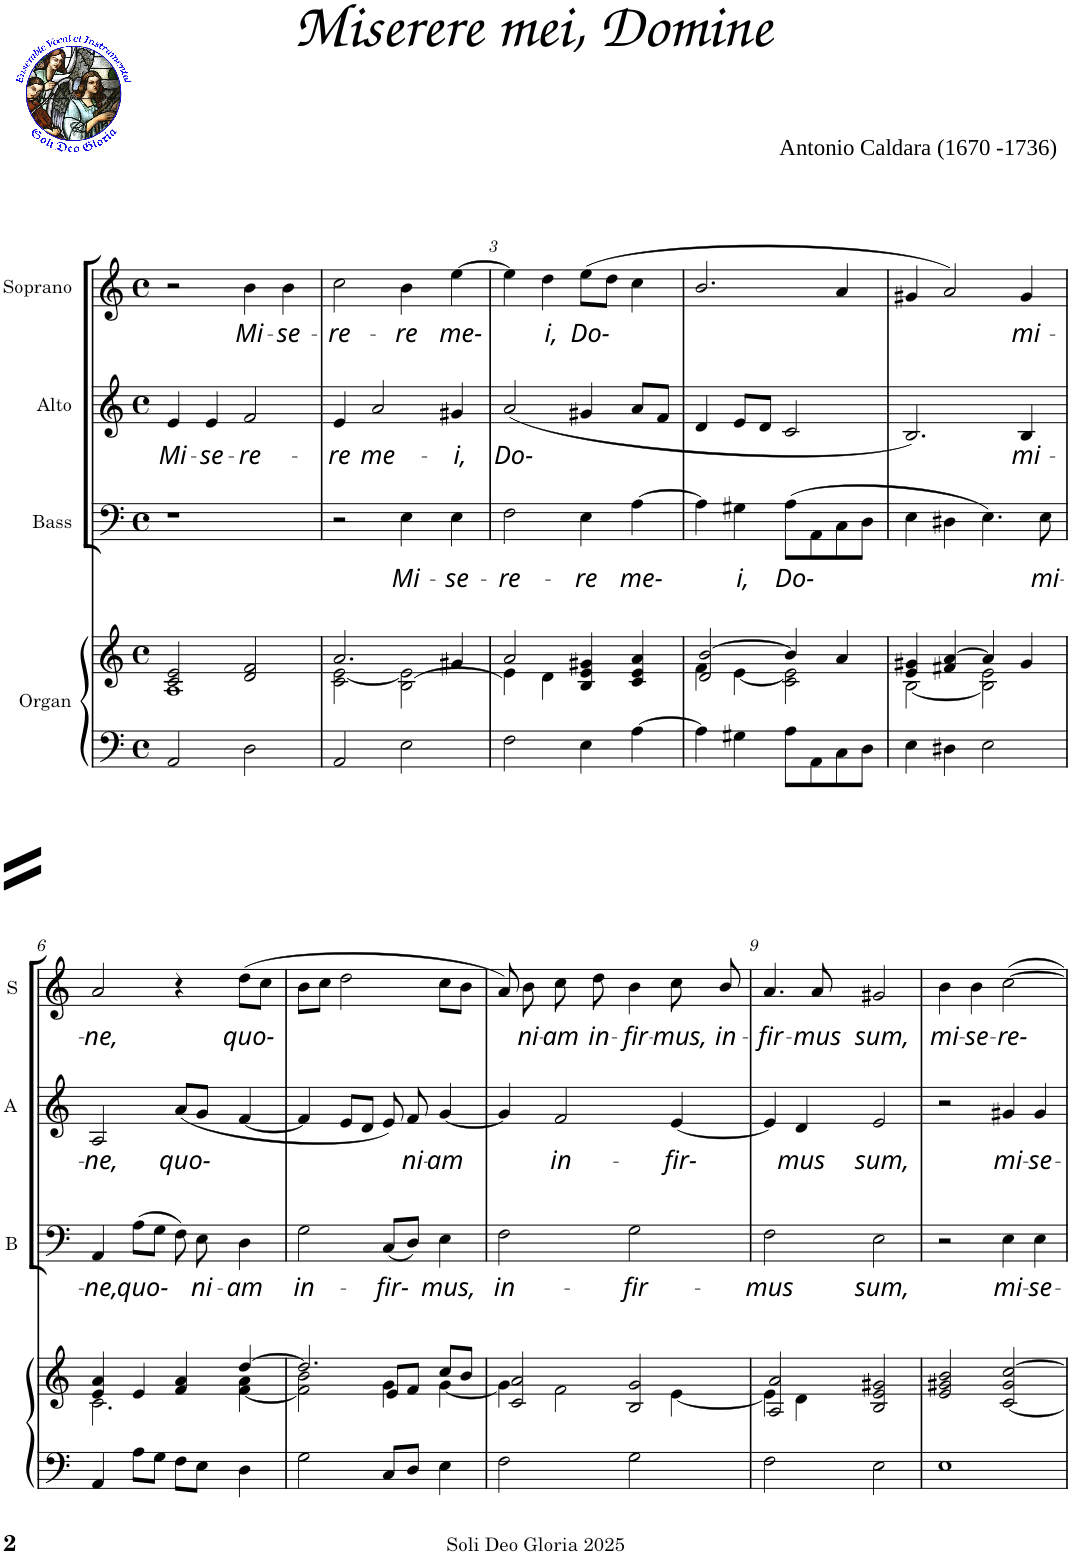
**kern	**kern	**kern	**text	**kern	**text	**kern	**text
*part4	*part4	*part3	*part3	*part2	*part2	*part1	*part1
*staff5	*staff4	*staff3	*staff3	*staff2	*staff2	*staff1	*staff1
*I"Organ	*	*I"Bass	*	*I"Alto	*	*I"Soprano	*
*	*	*I'B	*	*I'A	*	*I'S	*
*clefF4	*clefG2	*clefF4	*	*clefG2	*	*clefG2	*
*k[]	*k[]	*k[]	*	*k[]	*	*k[]	*
*M4/4	*M4/4	*M4/4	*	*M4/4	*	*M4/4	*
*met(c)	*met(c)	*met(c)	*	*met(c)	*	*met(c)	*
=1	=1	=1	=1	=1	=1	=1	=1
*	*^	*	*	*	*	*	*
!	!	!	!	!	!	!LO:LY:b	!	!
2AA/	2c/ 2e/	1A	1r	.	4e/	Mi-	2r	.
!	!	!	!	!	!	!LO:LY:b	!	!
.	.	.	.	.	4e/	-se-	.	.
!	!	!	!	!	!	!LO:LY:b	!	!LO:LY:b
2D\	2d/ 2f/	.	.	.	2f/	-re-	4b\	Mi-
!	!	!	!	!	!	!	!	!LO:LY:b
.	.	.	.	.	.	.	4b\	-se-
=2	=2	=2	=2	=2	=2	=2	=2	=2
!	!	!	!	!	!	!LO:LY:b	!	!LO:LY:b
2AA/	2.a/	2c\ [2e\	2r	.	4e/	-re	2cc\	-re-
!	!	!	!	!	!	!LO:LY:b	!	!
.	.	.	.	.	2a/	me-	.	.
!	!	!	!	!LO:LY:b	!	!	!	!LO:LY:b
2E\	.	2B\_ 2e\_	4E\	Mi-	.	.	4b\	-re
!	!	!	!	!LO:LY:b	!	!LO:LY:b	!	!LO:LY:b
.	4g#X/	.	4E\	-se-	4g#X/	-i,	[4ee\	me-
=3	=3	=3	=3	=3	=3	=3	=3	=3
!	!	!	!	!LO:LY:b	!	!LO:LY:b	!	!
2F\	2a/	4e\]	2F\	-re-	(<2a/	Do-	4ee\]	.
!	!	!	!	!	!	!	!	!LO:LY:b
.	.	4d\	.	.	.	.	4dd\	i,
!	!	!	!	!LO:LY:b	!	!	!	!LO:LY:b
4E\	4B/ 4e/ 4g#X/	4ryy	4E\	-re	4g#X/	.	(>8ee\L	Do-
.	.	.	.	.	.	.	8dd\J	.
!	!	!	!	!LO:LY:b	!	!	!	!
[4A\	4c/ 4e/ 4a/	4ryy	[4A\	me-	8a/L	.	4cc\	.
.	.	.	.	.	8f/J	.	.	.
=4	=4	=4	=4	=4	=4	=4	=4	=4
4A\]	2d/ [2b/	4f\	4A\]	.	4d/	.	2.b/	.
!	!	!	!	!LO:LY:b	!	!	!	!
4G#X\	.	[4e\	4G#X\	i,	8e/L	.	.	.
.	.	.	.	.	8d/J	.	.	.
!	!	!	!	!LO:LY:b	!	!	!	!
8A\L	4b/]	2c\ 2e\]	(>8A\L	Do-	2c/	.	.	.
8AA\	.	.	8AA\	.	.	.	.	.
8C\	4a/	.	8C\	.	.	.	4a/	.
8D\J	.	.	8D\J	.	.	.	.	.
=5	=5	=5	=5	=5	=5	=5	=5	=5
4E\	4e/ 4g#X/	[2B\	4E\	.	2.B/)	.	4g#X/	.
4D#X\	4f#X/ [4a/	.	4D#X\	.	.	.	2a/)	.
2E\	4a/]	2B\] 2e\	4.E\)	.	.	.	.	.
!	!	!	!	!	!	!LO:LY:b	!	!LO:LY:b
.	4g#/	.	.	.	4B/	mi-	4g#/	mi-
!	!	!	!	!LO:LY:b	!	!	!	!
.	.	.	8E\	mi-	.	.	.	.
!!LO:LB:g=z
=6	=6	=6	=6	=6	=6	=6	=6	=6
!	!	!	!	!LO:LY:b	!	!LO:LY:b	!	!LO:LY:b
4AA/	4e/ 4a/	2.c\	4AA/	-ne,	2A/	-ne,	2a/	-ne,
!	!	!	!	!LO:LY:b	!	!	!	!
8A\L	4e/	.	(>8A\L	quo-	.	.	.	.
8G\J	.	.	8G\J	.	.	.	.	.
!	!	!	!	!	!	!LO:LY:b	!	!
8F\L	4f/ 4a/	.	8F\)	.	(<8a/L	quo-	4r	.
!	!	!	!	!LO:LY:b	!	!	!	!
8E\J	.	.	8E\	ni-	8g/J	.	.	.
!	!	!	!	!LO:LY:b	!	!	!	!LO:LY:b
4D\	[4dd/	[4f\ 4a\	4D\	-am	[4f/	.	(>8dd\L	quo-
.	.	.	.	.	.	.	8cc\J	.
=7	=7	=7	=7	=7	=7	=7	=7	=7
*	*	*^	*	*	*	*	*	*
!	!	!	!	!	!LO:LY:b	!	!	!	!
2G\	2.dd/]	2f\] 2b\	2ryy	2G\	in-	4f/]	.	8b\L	.
.	.	.	.	.	.	.	.	8cc\J	.
.	.	.	.	.	.	8e/L	.	2dd\	.
.	.	.	.	.	.	8d/J	.	.	.
!	!	!	!	!	!LO:LY:b	!	!	!	!
8C/L	.	4g\	8e/L	(<8C/L	-fir-	8e/)	.	.	.
!	!	!	!	!	!	!	!LO:LY:b	!	!
8D/J	.	.	8f/J	8D/J)	.	8f/	ni-	.	.
!	!	!	!	!	!LO:LY:b	!	!LO:LY:b	!	!
4E\	8cc/L	[4g\	4ryy	4E\	mus,	[4g/	-am	8cc\L	.
.	8b/J	.	.	.	.	.	.	8b\J	.
*	*	*v	*v	*	*	*	*	*	*
=8	=8	=8	=8	=8	=8	=8	=8	=8
!	!	!	!	!LO:LY:b	!	!	!	!
2F\	2c/ 2a/	4g\]	2F\	in-	4g/]	.	8a/)	.
!	!	!	!	!	!	!	!	!LO:LY:b
.	.	.	.	.	.	.	8b\	ni-
!	!	!	!	!	!	!LO:LY:b	!	!LO:LY:b
.	.	2f\	.	.	2f/	in-	8cc\	-am
!	!	!	!	!	!	!	!	!LO:LY:b
.	.	.	.	.	.	.	8dd\	in-
!	!	!	!	!LO:LY:b	!	!	!	!LO:LY:b
2G\	2B/ 2g/	.	2G\	-fir-	.	.	4b\	-fir-
!	!	!	!	!	!	!LO:LY:b	!	!LO:LY:b
.	.	[4e\	.	.	[4e/	-fir-	8cc\	-mus,
!	!	!	!	!	!	!	!	!LO:LY:b
.	.	.	.	.	.	.	8b/	in-
=9	=9	=9	=9	=9	=9	=9	=9	=9
!	!	!	!	!LO:LY:b	!	!	!	!LO:LY:b
2F\	2A/ 2a/	4e\]	2F\	-mus	4e/]	.	4.a/	-fir-
!	!	!	!	!	!	!LO:LY:b	!	!
.	.	4d\	.	.	4d/	mus	.	.
!	!	!	!	!	!	!	!	!LO:LY:b
.	.	.	.	.	.	.	8a/	-mus
!	!	!	!	!LO:LY:b	!	!LO:LY:b	!	!LO:LY:b
2E\	2B/ 2e/ 2g#X/	2ryy	2E\	sum,	2e/	sum,	2g#X/	sum,
=10	=10	=10	=10	=10	=10	=10	=10	=10
!	!	!	!	!	!	!	!	!LO:LY:b
*	*v	*v	*	*	*	*	*	*
1E	2e/ 2g#X/ 2b/	2r	.	2r	.	4b\	mi-
!	!	!	!	!	!	!	!LO:LY:b
.	.	.	.	.	.	4b\	-se-
!	!	!	!LO:LY:b	!	!LO:LY:b	!	!LO:LY:b
.	[2c/ 2g#/ [2cc/	4E\	mi-	4g#X/	mi-	[2cc\	-re-
!	!	!	!LO:LY:b	!	!LO:LY:b	!	!
.	.	4E\	-se-	4g#/	-se-	.	.
=	=	=	=	=	=	=	=
*-	*-	*-	*-	*-	*-	*-	*-
